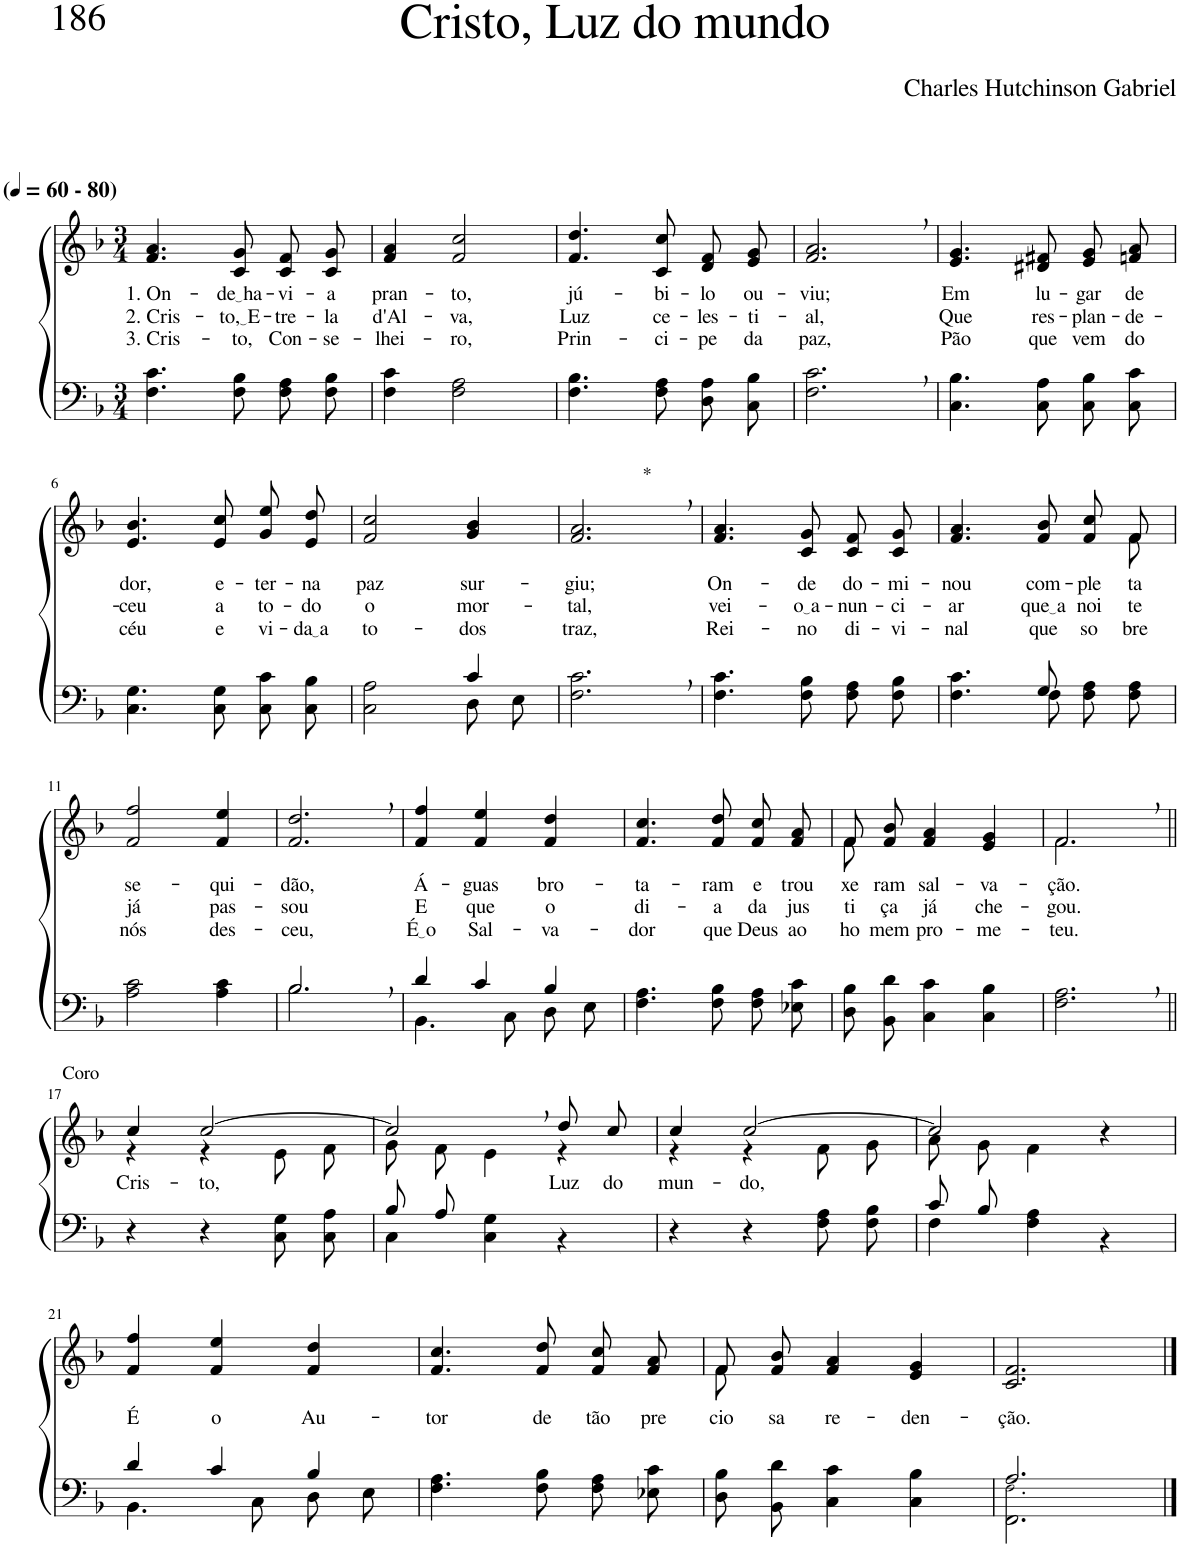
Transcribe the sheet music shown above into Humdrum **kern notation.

**kern	**kern	**text	**text	**text
*part2	*part1	*part1	*part1	*part1
*staff2	*staff1	*staff1	*staff1	*staff1
*I"Parte III e IV	*I"Parte I e II	*	*	*
*clefF4	*clefG2	*	*	*
*Trd1c2	*Trd1c2	*	*	*
*k[b-]	*k[b-]	*	*	*
*M3/4	*M3/4	*	*	*
*MM60	*MM60	*	*	*
=1	=1	=1	=1	=1
!	!LO:TX:a:B:t=(	!	!	!
!	!LO:TX:a:B:t=- 80)	!	!	!
!	!	!LO:LY:b	!LO:LY:b	!LO:LY:b
4.F\ 4.c\	4.f/ 4.a/	1. On-	2. Cris-	3. Cris-
!	!	!LO:LY:b	!LO:LY:b	!LO:LY:b
8F\ 8B-\	8c/ 8g/	de ha	to, E	-to,
!	!	!LO:LY:b	!LO:LY:b	!LO:LY:b
8F\ 8A\L	8c/ 8f/L	-vi-	-tre-	Con-
!	!	!LO:LY:b	!LO:LY:b	!LO:LY:b
8F\ 8B-\J	8c/ 8g/J	-a	-la	-se-
=2	=2	=2	=2	=2
!	!	!LO:LY:b	!LO:LY:b	!LO:LY:b
4F\ 4c\	4f/ 4a/	pran-	d'Al-	-lhei-
!	!	!LO:LY:b	!LO:LY:b	!LO:LY:b
2F\ 2A\	2f/ 2cc/	-to,	-va,	-ro,
=3	=3	=3	=3	=3
!	!	!LO:LY:b	!LO:LY:b	!LO:LY:b
4.F\ 4.B-\	4.f/ 4.dd/	jú-	Luz	Prin-
!	!	!LO:LY:b	!LO:LY:b	!LO:LY:b
8F\ 8A\	8c/ 8cc/	-bi-	ce-	-ci-
!	!	!LO:LY:b	!LO:LY:b	!LO:LY:b
8D\ 8A\L	8d/ 8f/L	-lo	-les-	-pe
!	!	!LO:LY:b	!LO:LY:b	!LO:LY:b
8C\ 8B-\J	8e/ 8g/J	ou-	-ti-	da
=4	=4	=4	=4	=4
!	!	!LO:LY:b	!LO:LY:b	!LO:LY:b
2.F\, 2.c\,	2.f/, 2.a/,	-viu;	-al,	paz,
=5	=5	=5	=5	=5
!	!	!LO:LY:b	!LO:LY:b	!LO:LY:b
4.C\ 4.B-\	4.e/ 4.g/	Em	Que	Pão
!	!	!LO:LY:b	!LO:LY:b	!LO:LY:b
8C\ 8A\	8d#X/ 8f#X/	lu-	res-	que
!	!	!LO:LY:b	!LO:LY:b	!LO:LY:b
8C\ 8B-\L	8e/ 8g/L	-gar	-plan-	vem
!	!	!LO:LY:b	!LO:LY:b	!LO:LY:b
8C\ 8c\J	8fn/ 8a/J	de	-de-	do
!!LO:LB:g=z
=6	=6	=6	=6	=6
!	!	!LO:LY:b	!LO:LY:b	!LO:LY:b
4.C\ 4.G\	4.e/ 4.b-/	dor,	-ceu	céu
!	!	!LO:LY:b	!LO:LY:b	!LO:LY:b
8C\ 8G\	8e/ 8cc/	e-	a	e
!	!	!LO:LY:b	!LO:LY:b	!LO:LY:b
8C\ 8c\L	8g\ 8ee\L	-ter-	to-	vi-
!	!	!LO:LY:b	!LO:LY:b	!LO:LY:b
8C\ 8B-\J	8e\ 8dd\J	-na	-do	da a
=7	=7	=7	=7	=7
*^	*	*	*	*
!	!	!	!LO:LY:b	!LO:LY:b	!LO:LY:b
2ryy	2C\ 2A\	2f/ 2cc/	paz	o	to-
!	!	!	!LO:LY:b	!LO:LY:b	!LO:LY:b
4c/	8D\L	4g/ 4b-/	sur-	mor-	-dos
.	8E\J	.	.	.	.
=8	=8	=8	=8	=8	=8
!	!	!LO:TX:a:t=*	!	!	!
!	!	!	!LO:LY:b	!LO:LY:b	!LO:LY:b
*v	*v	*	*	*	*
2.F\, 2.c\,	2.f/, 2.a/,	-giu;	-tal,	traz,
=9	=9	=9	=9	=9
!	!	!LO:LY:b	!LO:LY:b	!LO:LY:b
4.F\ 4.c\	4.f/ 4.a/	On-	vei-	Rei-
!	!	!LO:LY:b	!LO:LY:b	!LO:LY:b
8F\ 8B-\	8c/ 8g/	-de	o a	-no
!	!	!LO:LY:b	!LO:LY:b	!LO:LY:b
8F\ 8A\L	8c/ 8f/L	do-	-nun-	di-
!	!	!LO:LY:b	!LO:LY:b	!LO:LY:b
8F\ 8B-\J	8c/ 8g/J	-mi-	-ci-	-vi-
=10	=10	=10	=10	=10
*^	*	*	*	*
!	!	!	!LO:LY:b	!LO:LY:b	!LO:LY:b
*	*	*^	*	*	*
4.F\ 4.c\	4.ryy	4.f/ 4.a/	8ryy	-nou	-ar	-nal
!	!	!	!	!LO:LY:b	!LO:LY:b	!LO:LY:b
*	*	*v	*v	*	*	*
8F\	8G/	8f/ 8b-/	com-	que a	que
!	!	!	!LO:LY:b	!LO:LY:b	!LO:LY:b
8F\ 8A\L	4ryy	8f/ 8cc/L	-ple-	noi-	so-
*	*	*^	*	*	*
!	!	!	!	!LO:LY:b	!LO:LY:b	!LO:LY:b
8F\ 8A\J	.	8f/J	8f\	-ta	-te	-bre
*v	*v	*	*	*	*	*
!!LO:LB:g=z
=11	=11	=11	=11	=11	=11
!	!	!	!LO:LY:b	!LO:LY:b	!LO:LY:b
*	*v	*v	*	*	*
2A\ 2c\	2f/ 2ff/	se-	já	nós
!	!	!LO:LY:b	!LO:LY:b	!LO:LY:b
4A\ 4c\	4f/ 4ee/	-qui-	pas-	des-
=12	=12	=12	=12	=12
*^	*	*	*	*
!	!	!	!LO:LY:b	!LO:LY:b	!LO:LY:b
2.B-,\	2.B-/	2.f/, 2.dd/,	-dão,	-sou	-ceu,
=13	=13	=13	=13	=13	=13
!	!	!	!LO:LY:b	!LO:LY:b	!LO:LY:b
4d/	4.BB-\	4f/ 4ff/	Á-	E	É o
!	!	!	!LO:LY:b	!LO:LY:b	!LO:LY:b
4c/	.	4f/ 4ee/	-guas	que	Sal-
.	8C\	.	.	.	.
!	!	!	!LO:LY:b	!LO:LY:b	!LO:LY:b
4B-/	8D\L	4f/ 4dd/	bro-	o	-va-
.	8E\J	.	.	.	.
=14	=14	=14	=14	=14	=14
!	!	!	!LO:LY:b	!LO:LY:b	!LO:LY:b
*v	*v	*	*	*	*
4.F\ 4.A\	4.f/ 4.cc/	-ta-	di-	-dor
!	!	!LO:LY:b	!LO:LY:b	!LO:LY:b
8F\ 8B-\	8f/ 8dd/	-ram	-a	que
!	!	!LO:LY:b	!LO:LY:b	!LO:LY:b
8F\ 8A\L	8f/ 8cc/L	e	da	Deus
!	!	!LO:LY:b	!LO:LY:b	!LO:LY:b
8E-X\ 8c\J	8f/ 8a/J	trou-	jus-	ao
=15	=15	=15	=15	=15
*	*^	*	*	*
!	!	!	!LO:LY:b	!LO:LY:b	!LO:LY:b
8D\ 8B-\L	8f/L	8f\	-xe-	ti-	ho-
!	!	!	!LO:LY:b	!LO:LY:b	!LO:LY:b
8BB-\ 8d\J	8f/ 8b-/J	2ryy	-ram	-ça	-mem
!	!	!	!LO:LY:b	!LO:LY:b	!LO:LY:b
4C\ 4c\	4f/ 4a/	.	sal-	já	pro-
!	!	!	!LO:LY:b	!LO:LY:b	!LO:LY:b
4C\ 4B-\	4e/ 4g/	.	-va-	che-	-me-
.	.	8ryy	.	.	.
=16	=16	=16	=16	=16	=16
!	!	!	!LO:LY:b	!LO:LY:b	!LO:LY:b
2.F\, 2.A\,	2.f,\	2.f/	-ção.	-gou.	-teu.
!!LO:LB:g=z	!!
=17||	=17||	=17||	=17||	=17||	=17||
!	!LO:TX:a:t=Coro	!	!	!	!
!	!	!	!LO:LY:b	!	!
4r	4cc/	4r	Cris-	.	.
!	!	!	!LO:LY:b	!	!
4r	[2cc/	4r	-to,	.	.
8C\ 8G\L	.	8e\L	.	.	.
8C\ 8A\J	.	8f\J	.	.	.
=18	=18	=18	=18	=18	=18
*^	*	*	*	*	*
8B-/L	4C\	2cc,/]	8g\L	.	.	.
8A/J	.	.	8f\J	.	.	.
2ryy	4C\ 4G\	.	4e\	.	.	.
!	!	!	!	!LO:LY:b	!	!
.	4r	8dd/L	4r	Luz	.	.
!	!	!	!	!LO:LY:b	!	!
.	.	8cc/J	.	do	.	.
*v	*v	*	*	*	*	*
=19	=19	=19	=19	=19	=19
!	!	!	!LO:LY:b	!	!
4r	4cc/	4r	mun-	.	.
!	!	!	!LO:LY:b	!	!
4r	[2cc/	4r	-do,	.	.
8F\ 8A\L	.	8f\L	.	.	.
8F\ 8B-\J	.	8g\J	.	.	.
=20	=20	=20	=20	=20	=20
*^	*	*	*	*	*
8c/L	4F\	2cc/]	8a\L	.	.	.
8B-/J	.	.	8g\J	.	.	.
2ryy	4F\ 4A\	.	4f\	.	.	.
.	4r	4r	4ryy	.	.	.
!!LO:LB:g=z
=21	=21	=21	=21	=21	=21	=21
!	!	!	!	!LO:LY:b	!	!
*	*	*v	*v	*	*	*
4d/	4.BB-\	4f/ 4ff/	É	.	.
!	!	!	!LO:LY:b	!	!
4c/	.	4f/ 4ee/	o	.	.
.	8C\	.	.	.	.
!	!	!	!LO:LY:b	!	!
4B-/	8D\L	4f/ 4dd/	Au-	.	.
.	8E\J	.	.	.	.
=22	=22	=22	=22	=22	=22
!	!	!	!LO:LY:b	!	!
*v	*v	*	*	*	*
4.F\ 4.A\	4.f/ 4.cc/	-tor	.	.
!	!	!LO:LY:b	!	!
8F\ 8B-\	8f/ 8dd/	de	.	.
!	!	!LO:LY:b	!	!
8F\ 8A\L	8f/ 8cc/L	tão	.	.
!	!	!LO:LY:b	!	!
8E-X\ 8c\J	8f/ 8a/J	pre-	.	.
=23	=23	=23	=23	=23
*	*^	*	*	*
!	!	!	!LO:LY:b	!	!
8D\ 8B-\L	8f/L	8f\	-cio-	.	.
!	!	!	!LO:LY:b	!	!
8BB-\ 8d\J	8f/ 8b-/J	2ryy	-sa	.	.
!	!	!	!LO:LY:b	!	!
4C\ 4c\	4f/ 4a/	.	re-	.	.
!	!	!	!LO:LY:b	!	!
4C\ 4B-\	4e/ 4g/	.	-den-	.	.
.	.	8ryy	.	.	.
=24	=24	=24	=24	=24	=24
*^	*	*	*	*	*
!	!	!	!	!LO:LY:b	!	!
*	*	*v	*v	*	*	*
2.A/	2.FF\ 2.F!\	2.c/ 2.f/	-ção.	.	.
*v	*v	*	*	*	*
==	==	==	==	==
*-	*-	*-	*-	*-
